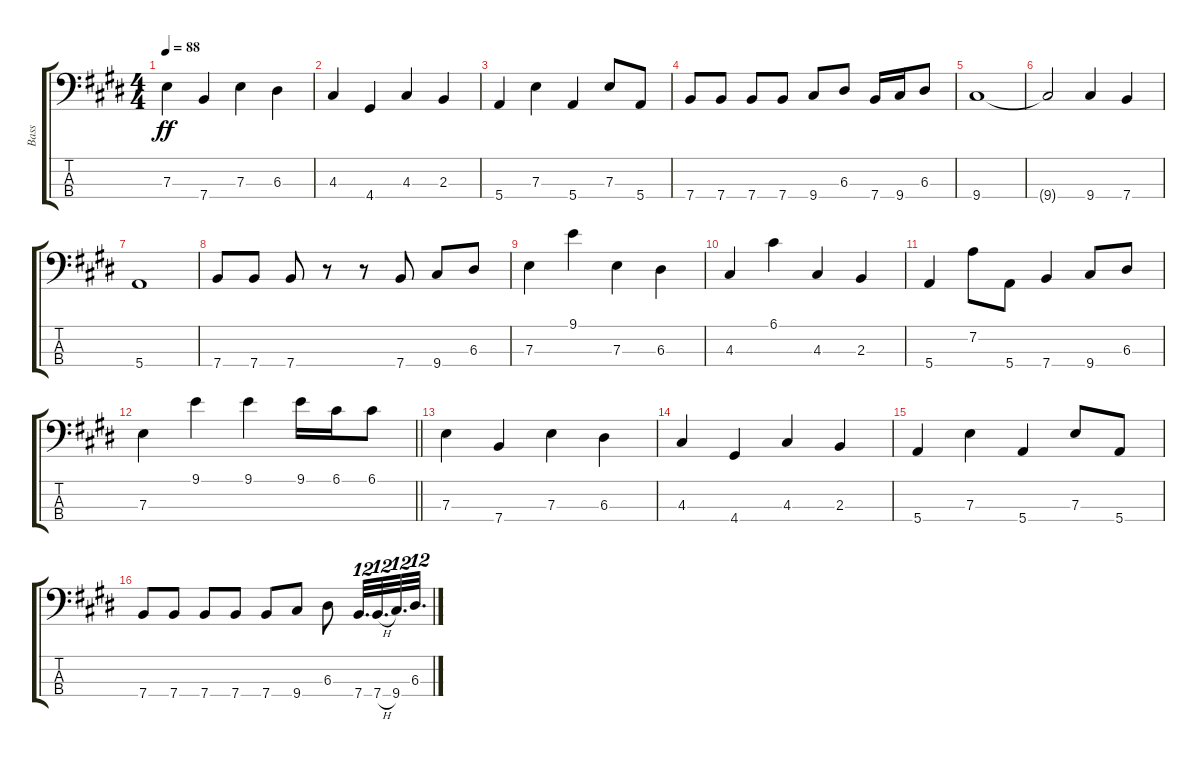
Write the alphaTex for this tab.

\track ("Bass" "Bass") {instrument electricbassfinger}
\staff {score tabs}
\tuning (G2 D2 A1 E1) {hide}
\ts (4 4)
\tempo 88
\clef f4
\ks e
7.3.4{dy ff} 7.4.4 7.3.4 6.3.4 |
4.3.4 4.4.4 4.3.4 2.3.4 |
5.4.4 7.3.4 5.4.4 7.3.8 5.4.8 |
7.4.8 7.4.8 7.4.8 7.4.8 9.4.8 6.3.8 7.4.16 9.4.16 6.3.8 |
9.4.1 |
9.4{t}.2 9.4.4 7.4.4 |
5.4.1 |
7.4.8 7.4.8 7.4.8 r.8 r.8 7.4.8 9.4.8 6.3.8 |
7.3.4 9.1.4 7.3.4 6.3.4 |
4.3.4 6.1.4 4.3.4 2.3.4 |
5.4.4 7.2.8 5.4.8 7.4.4 9.4.8 6.3.8 |
\barLineRight lightlight
7.3.4 9.1.4 9.1.4 9.1.16 6.1.16 6.1.8 |
7.3.4 7.4.4 7.3.4 6.3.4 |
4.3.4 4.4.4 4.3.4 2.3.4 |
5.4.4 7.3.4 5.4.4 7.3.8 5.4.8 |
7.4.8 7.4.8 7.4.8 7.4.8 7.4.8 9.4.8 6.3.8 7.4.32{d tu (12 8)} 7.4{h}.32{d tu (12 8)} 9.4.32{d tu (12 8)} 6.3.32{d tu (12 8)}
